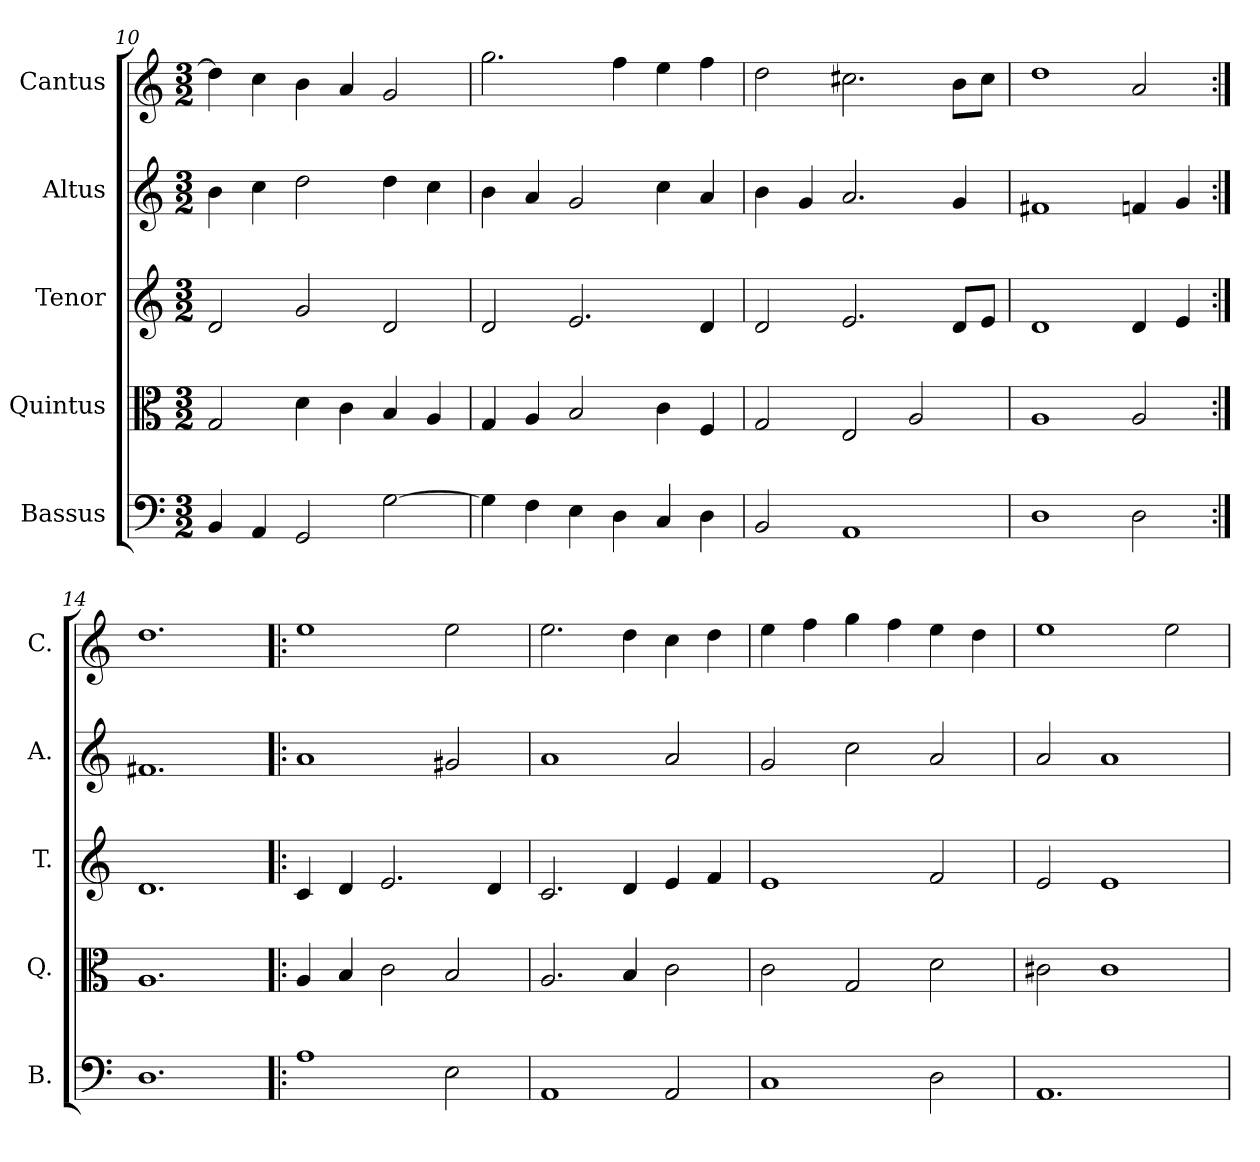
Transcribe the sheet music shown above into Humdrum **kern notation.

**kern	**kern	**kern	**kern	**kern
*part5	*part4	*part3	*part2	*part1
*staff5	*staff4	*staff3	*staff2	*staff1
*I"Bassus	*I"Quintus	*I"Tenor	*I"Altus	*I"Cantus
*I'B.	*I'Q.	*I'T.	*I'A.	*I'C.
!!LO:LB:g=z
*clefF4	*clefC3	*clefG2	*clefG2	*clefG2
*k[]	*k[]	*k[]	*k[]	*k[]
*C:	*C:	*C:	*C:	*C:
*M3/2	*M3/2	*M3/2	*M3/2	*M3/2
=10	=10	=10	=10	=10
4BB/	2G/	2d/	4b\	4dd\]
4AA/	.	.	4cc\	4cc\
2GG/	4d\	2g/	2dd\	4b\
.	4c\	.	.	4a/
[2G\	4B/	2d/	4dd\	2g/
.	4A/	.	4cc\	.
=11	=11	=11	=11	=11
4G\]	4G/	2d/	4b\	2.gg\
4F\	4A/	.	4a/	.
4E\	2B/	2.e/	2g/	.
4D\	.	.	.	4ff\
4C/	4c\	.	4cc\	4ee\
4D\	4F/	4d/	4a/	4ff\
=12	=12	=12	=12	=12
2BB/	2G/	2d/	4b\	2dd\
.	.	.	4g/	.
1AA/	2E/	2.e/	2.a/	2.cc#X\
.	2A/	.	.	.
.	.	8d/L	4g/	8b\L
.	.	8e/J	.	8cc#\J
=13	=13	=13	=13	=13
1D\	1A/	1d/	1f#X/	1dd\
2D\	2A/	4d/	4fn/	2a/
.	.	4e/	4g/	.
=14:|!	=14:|!	=14:|!	=14:|!	=14:|!
1.D\	1.A/	1.d/	1.f#X/	1.dd\
=15!|:	=15!|:	=15!|:	=15!|:	=15!|:
1A\	4A/	4c/	1a/	1ee\
.	4B/	4d/	.	.
.	2c\	2.e/	.	.
2E\	2B/	.	2g#X/	2ee\
.	.	4d/	.	.
=16	=16	=16	=16	=16
1AA/	2.A/	2.c/	1a/	2.ee\
.	4B/	4d/	.	4dd\
2AA/	2c\	4e/	2a/	4cc\
.	.	4f/	.	4dd\
=17	=17	=17	=17	=17
1C/	2c\	1e/	2g/	4ee\
.	.	.	.	4ff\
.	2G/	.	2cc\	4gg\
.	.	.	.	4ff\
2D\	2d\	2f/	2a/	4ee\
.	.	.	.	4dd\
=18	=18	=18	=18	=18
1.AA/	2c#X\	2e/	2a/	1ee\
.	1c#\	1e/	1a/	.
.	.	.	.	2ee\
=	=	=	=	=
*-	*-	*-	*-	*-
